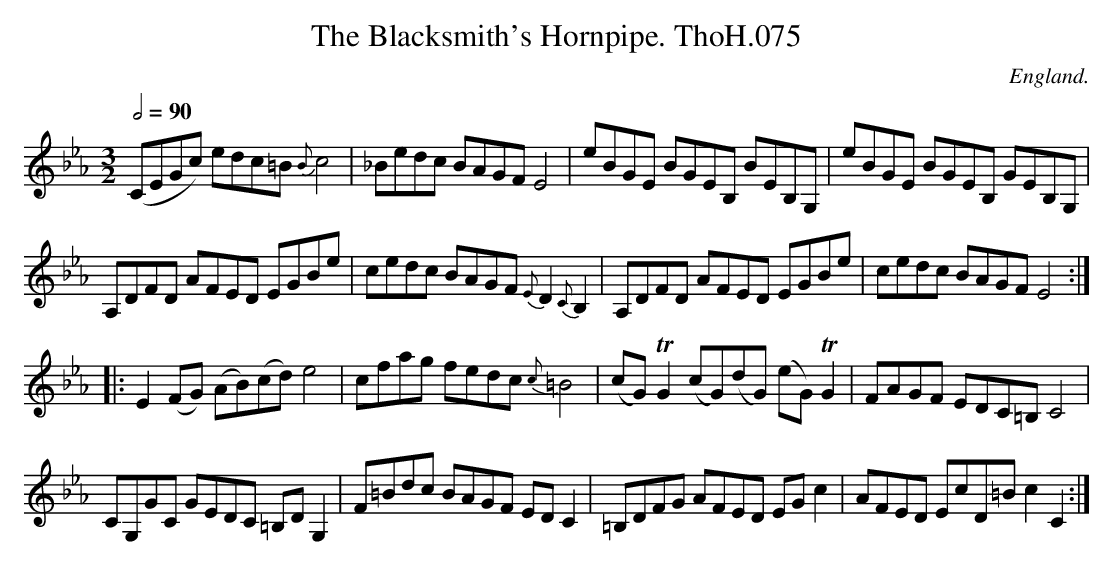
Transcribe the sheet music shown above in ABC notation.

X:1
T:Blacksmith's Hornpipe. ThoH.075, The
Q:1/2=90
M:3/2
L:1/8
O:England.
K:Eb
(CEGc) edc=B{B}c4|_Bedc BAGFE4|eBGE BGEB, BEB,G,|eBGE BGEB, GEB,G,|
A,DFD AFED EGBe|cedc BAGF {E}D2{C}B,2|A,DFD AFED EGBe|cedc BAGFE4:|
|:E2(FG) (AB)(cd)e4|cfag fedc {c}=B4|(cG)TG2(cG)(dG) (eG)TG2|FAGF EDC=B,C4|
CG,GC GEDC =B,DG,2|F=Bdc BAGF EDC2|=B,DFG AFED EGc2|AFED EcD=Bc2C2:|
